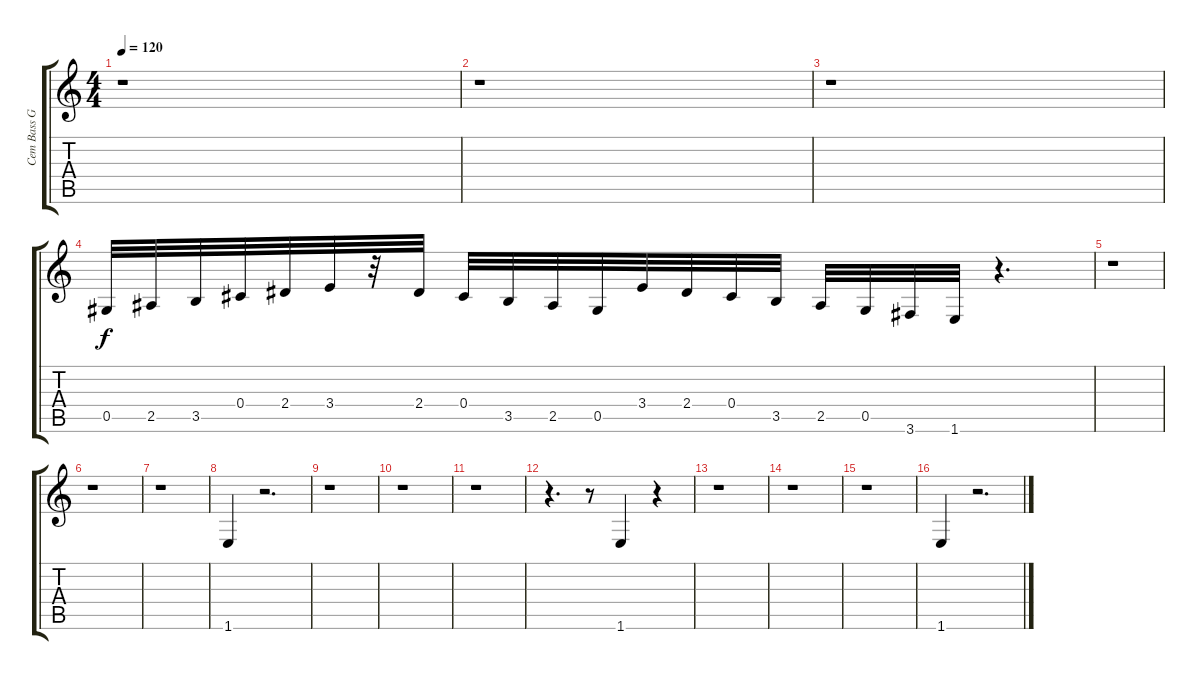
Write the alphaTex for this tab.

\track ("Cem Bass Gitar" "Cem Bass G") {instrument electricbassfinger}
\staff {score tabs}
\tuning (Eb4 Bb3 Gb3 Db3 Ab2 Eb2) {hide}
\ts (4 4)
\tempo 120
\clef g2
\ks c
r.1{dy f} |
r.1 |
r.1 |
0.5.32 2.5.32 3.5.32 0.4.32 2.4.32 3.4.32 r.32 2.4.32 0.4.32 3.5.32 2.5.32 0.5.32 3.4.32 2.4.32 0.4.32 3.5.32 2.5.32 0.5.32 3.6.32 1.6.32 r.4{d} |
r.1 |
r.1 |
r.1 |
1.6.4 r.2{d} |
r.1 |
r.1 |
r.1 |
r.4{d} r.8 1.6.4 r.4 |
r.1 |
r.1 |
r.1 |
1.6.4 r.2{d}
